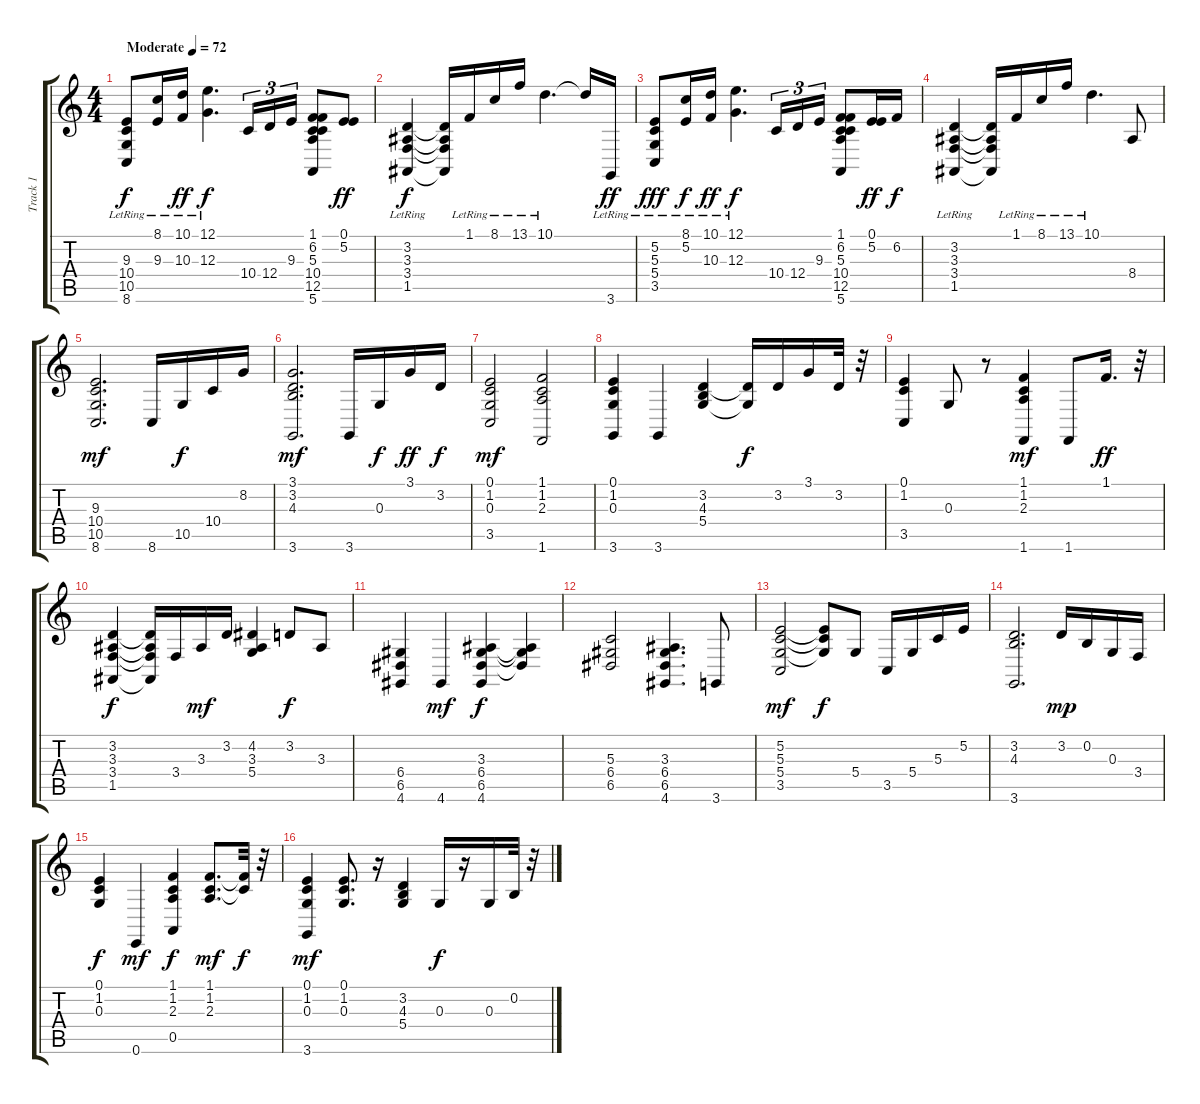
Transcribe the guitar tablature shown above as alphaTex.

\track ("Track 1" "Track 1") {instrument brightacousticpiano}
\staff {score tabs}
\tuning (E4 B3 G3 D3 A2 E2) {hide}
\ts (4 4)
\tempo (72 "Moderate")
\clef g2
\ks c
(9.3{lr} 10.4{lr} 10.5{lr} 8.6{lr}).8{dy f instrument brightacousticpiano} (8.1{lr} 9.3{lr}).16 (10.1{lr} 10.3{lr}).16{dy ff} (12.1{lr} 12.3{lr}).4{d dy f} 10.4.16{tu (3 2)} 12.4.16{tu (3 2)} 9.3.16{tu (3 2)} (1.1 6.2 5.3 10.4 12.5 5.6).8 (0.1 5.2).8{dy ff} |
(3.2{lr} 3.3{lr} 3.4{lr} 1.5{lr}).4{dy f} (3.2{t} 3.3{t} 3.4{t} 1.5{t}).16 1.1{lr}.16 8.1{lr}.16 13.1{lr}.16 10.1{lr}.4{d} 10.1{t}.16 3.6{lr}.16{dy ff} |
(5.2{lr} 5.3{lr} 5.4{lr} 3.5{lr}).8{dy fff} (8.1{lr} 5.2{lr}).16{dy f} (10.1{lr} 10.3{lr}).16{dy ff} (12.1{lr} 12.3{lr}).4{d dy f} 10.4.16{tu (3 2)} 12.4.16{tu (3 2)} 9.3.16{tu (3 2)} (1.1 6.2 5.3 10.4 12.5 5.6).8 (0.1 5.2).16{dy ff} 6.2.16{dy f} |
(3.2{lr} 3.3{lr} 3.4{lr} 1.5{lr}).4 (3.2{t} 3.3{t} 3.4{t} 1.5{t}).16 1.1{lr}.16 8.1{lr}.16 13.1{lr}.16 10.1{lr}.4{d} 8.4.8 |
(9.3 10.4 10.5 8.6).2{d dy mf} 8.6.16 10.5.16{dy f} 10.4.16 8.2.16 |
(3.1 3.2 4.3 3.6).2{d dy mf} 3.6.16 0.3.16{dy f} 3.1.16{dy ff} 3.2.16{dy f} |
(0.1 1.2 0.3 3.5).2{dy mf} (1.1 1.2 2.3 1.6).2 |
(0.1 1.2 0.3 3.6).4 3.6.4 (3.2 4.3 5.4).4 (3.2{t} 5.4{t}).16{dy f} 3.2.16 3.1.16 3.2.32 r.32 |
(0.1 1.2 3.5).4 0.3.8 r.8 (1.1 1.2 2.3 1.6).4{dy mf} 1.6.8 1.1.16{d dy ff} r.32 |
(3.2 3.3 3.4 1.5).4{dy f} (3.2{t} 3.3{t} 3.4{t} 1.5{t}).16 3.4.16 3.3.16{dy mf} 3.2.16 (4.2 3.3 5.4).4 3.2.8{dy f} 3.3.8 |
(6.4 6.5 4.6).4 4.6.4{dy mf} (3.3 6.4 6.5 4.6).4{dy f} (3.3{t} 6.4{t} 6.5{t}).4 |
(5.3 6.4 6.5).2 (3.3 6.4 6.5 4.6).4{d} 3.6.8 |
(5.2 5.3 5.4 3.5).2{dy mf} (5.2{t} 5.3{t} 5.4{t}).8{dy f} 5.4.8 3.5.16 5.4.16 5.3.16 5.2.16 |
(3.2 4.3 3.6).2{d} 3.2.16{dy mp} 0.2.16 0.3.16 3.4.16 |
(0.1 1.2 0.3).4{dy f} 0.6.4{dy mf} (1.1 1.2 2.3 0.5).4{dy f} (1.1 1.2 2.3).8{d dy mf} (1.1{t} 1.2{t}).32{dy f} r.32 |
(0.1 1.2 0.3 3.6).4{dy mf} (0.1 1.2 0.3).8{d} r.16 (3.2 4.3 5.4).4 0.3.16{dy f} r.16 0.3.16 0.2.32 r.32
